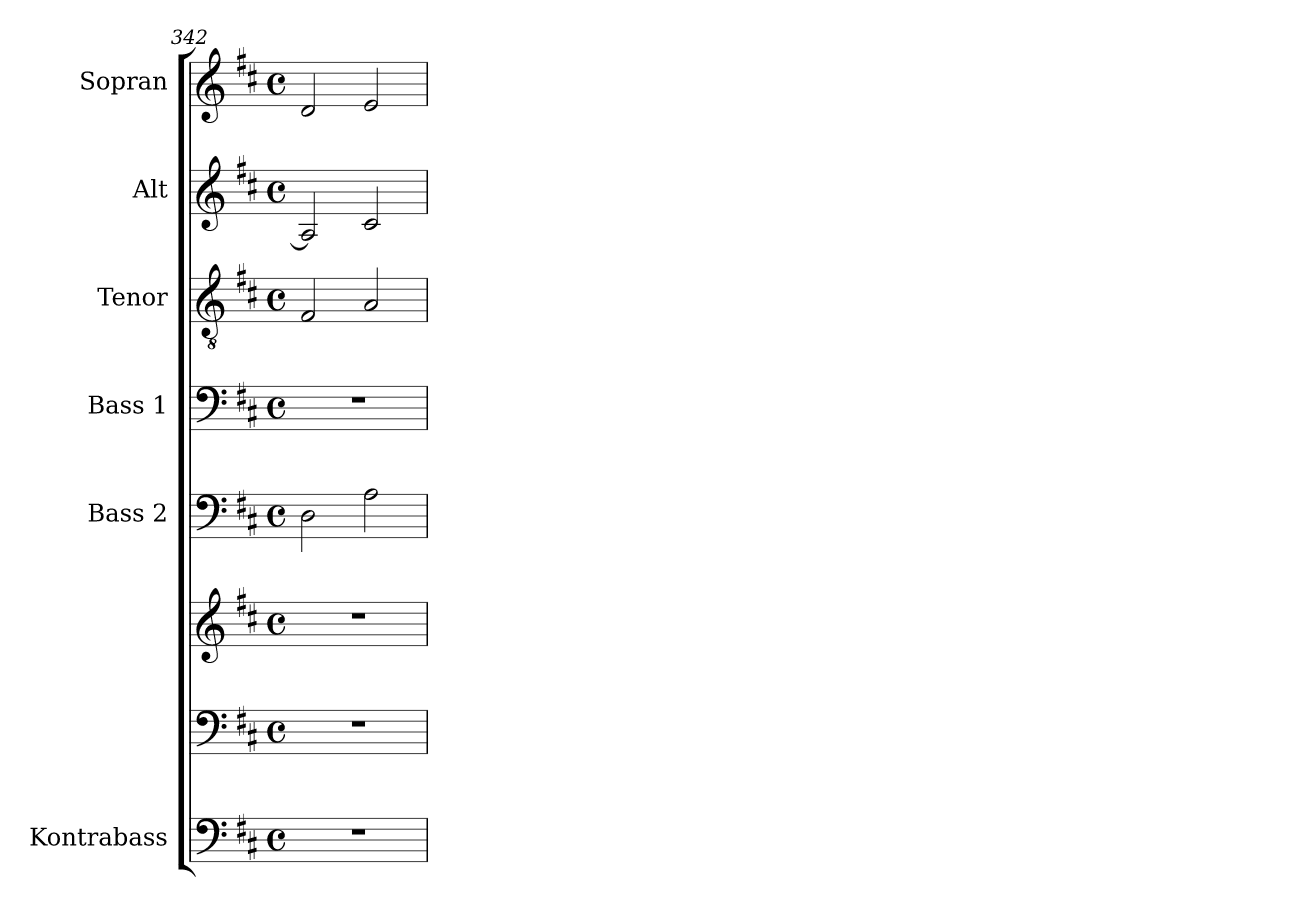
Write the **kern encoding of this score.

**kern	**kern	**kern	**kern	**kern	**kern	**kern	**kern
*part7	*part6	*part6	*part5	*part4	*part3	*part2	*part1
*staff8	*staff7	*staff6	*staff5	*staff4	*staff3	*staff2	*staff1
*I"Kontrabass	*	*	*I"Bass 2	*I"Bass 1	*I"Tenor	*I"Alt	*I"Sopran
*I'Kb.	*	*	*I'B. 2	*I'B. 1	*I'T.	*I'A.	*I'S.
*clefF4	*clefF4	*clefG2	*clefF4	*clefF4	*clefGv2	*clefG2	*clefG2
*ITrd7c12	*	*	*	*	*	*	*
*k[f#c#]	*k[f#c#]	*k[f#c#]	*k[f#c#]	*k[f#c#]	*k[f#c#]	*k[f#c#]	*k[f#c#]
*D:	*D:	*D:	*D:	*D:	*D:	*D:	*D:
*M4/4	*M4/4	*M4/4	*M4/4	*M4/4	*M4/4	*M4/4	*M4/4
*met(c)	*met(c)	*met(c)	*met(c)	*met(c)	*met(c)	*met(c)	*met(c)
=342	=342	=342	=342	=342	=342	=342	=342
1r	1r	1r	2D\	1r	2F#/	2A/]	2d/
.	.	.	2A\	.	2A/	2c#/	2e/
=	=	=	=	=	=	=	=
*-	*-	*-	*-	*-	*-	*-	*-
